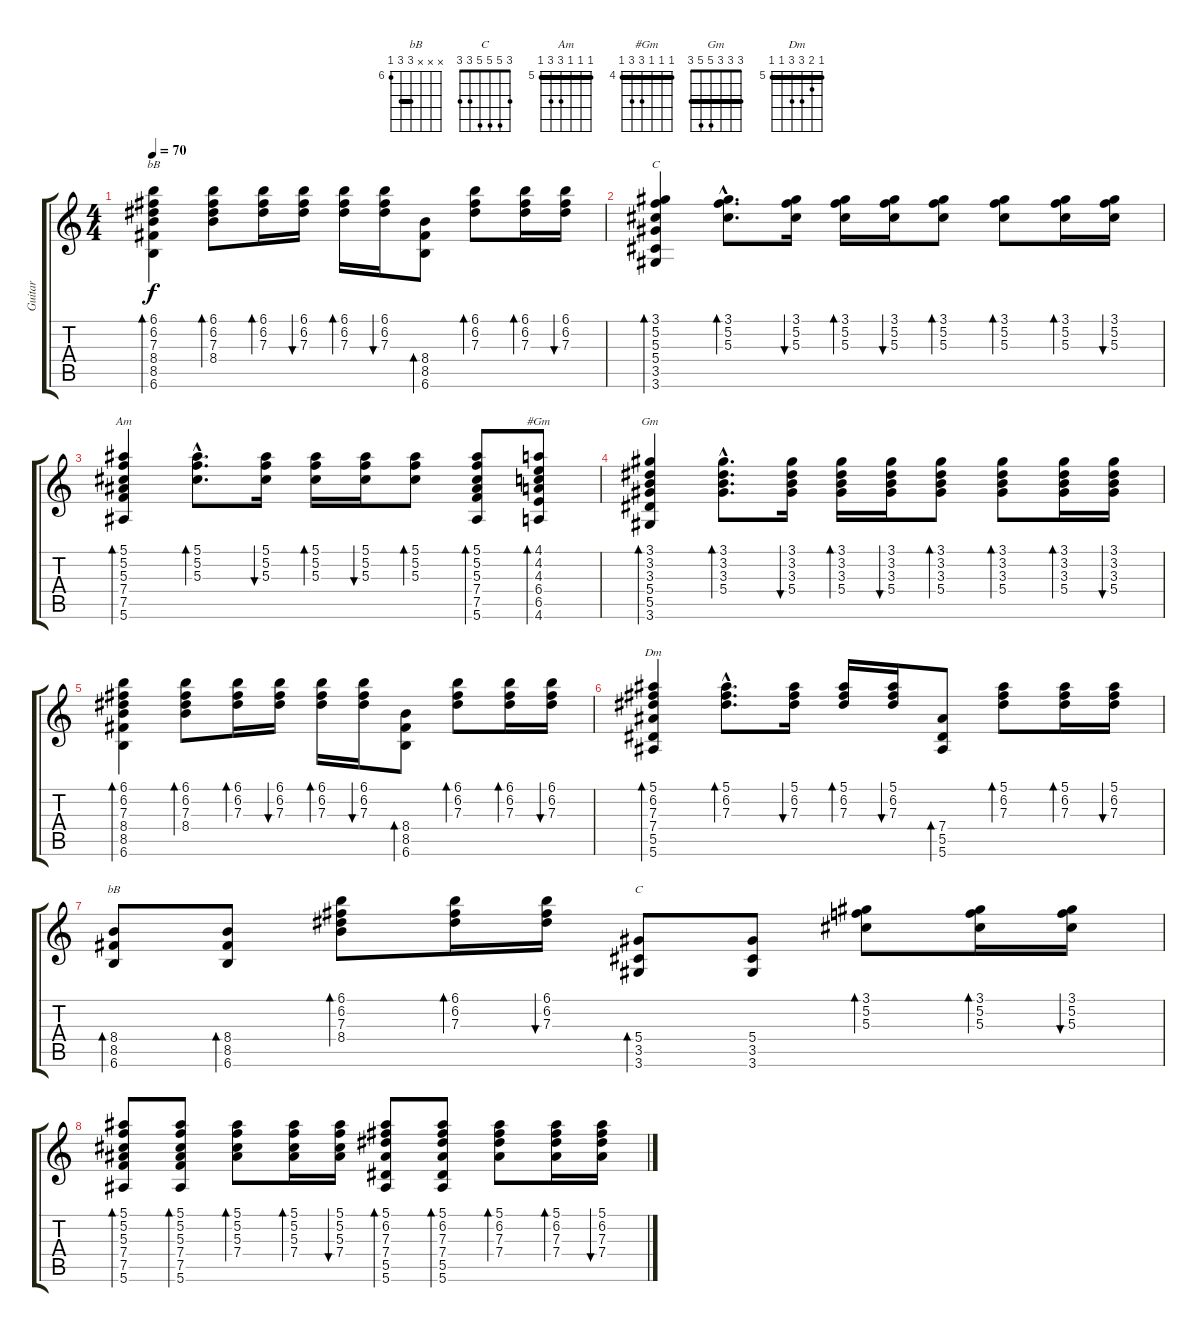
\track ("Guitar" "Guitar") {instrument acousticguitarsteel}
\staff {score tabs}
\tuning (F4 C4 Ab3 Eb3 Bb2 F2) {hide}
\chord ("bB" 6 6 7 8 8 6) {firstfret 6 barre 6}
\chord ("C" 3 5 5 5 3 3) {barre 3}
\chord ("Am" 5 5 5 7 7 5) {firstfret 5 barre 5}
\chord ("#Gm" 4 4 4 6 6 4) {firstfret 4 barre 4}
\chord ("Gm" 3 3 3 5 5 3) {barre 3}
\chord ("Dm" 5 6 7 7 5 5) {firstfret 5 barre 5}
\chord ("bB" x x x 8 8 6) {firstfret 6 barre 8}
\chord ("C" 3 5 5 5 3 3)
\ts (4 4)
\tempo 70
\clef g2
\ks c
(6.1 6.2 7.3 8.4 8.5 6.6).4{bd 30 ch "bB" dy f} (6.1 6.2 7.3 8.4).8{bd 30} (6.1 6.2 7.3).16{bd 30} (6.1 6.2 7.3).16{bu 30} (6.1 6.2 7.3).16{bd 30} (6.1 6.2 7.3).16{bu 30} (8.4 8.5 6.6).8{bd 30} (6.1 6.2 7.3).8{bd 30} (6.1 6.2 7.3).16{bd 30} (6.1 6.2 7.3).16{bu 30} |
(3.1 5.2 5.3 5.4 3.5 3.6).4{bd 30 ch "C"} (3.1{hac} 5.2{hac} 5.3{hac}).8{d bd 30} (3.1 5.2 5.3).16{bu 30} (3.1 5.2 5.3).16{bd 30} (3.1 5.2 5.3).16{bu 30} (3.1 5.2 5.3).8{bd 30} (3.1 5.2 5.3).8{bd 30} (3.1 5.2 5.3).16{bd 30} (3.1 5.2 5.3).16{bu 30} |
(5.1 5.2 5.3 7.4 7.5 5.6).4{bd 30 ch "Am"} (5.1{hac} 5.2{hac} 5.3{hac}).8{d bd 30} (5.1 5.2 5.3).16{bu 30} (5.1 5.2 5.3).16{bd 30} (5.1 5.2 5.3).16{bu 30} (5.1 5.2 5.3).8{bd 30} (5.1 5.2 5.3 7.4 7.5 5.6).8{bd 30} (4.1 4.2 4.3 6.4 6.5 4.6).8{bd 30 ch "#Gm"} |
(3.1 3.2 3.3 5.4 5.5 3.6).4{bd 30 ch "Gm"} (3.1{hac} 3.2{hac} 3.3{hac} 5.4{hac}).8{d bd 30} (3.1 3.2 3.3 5.4).16{bu 30} (3.1 3.2 3.3 5.4).16{bd 30} (3.1 3.2 3.3 5.4).16{bu 30} (3.1 3.2 3.3 5.4).8{bd 30} (3.1 3.2 3.3 5.4).8{bd 30} (3.1 3.2 3.3 5.4).16{bd 30} (3.1 3.2 3.3 5.4).16{bu 30} |
(6.1 6.2 7.3 8.4 8.5 6.6).4{bd 30} (6.1 6.2 7.3 8.4).8{bd 30} (6.1 6.2 7.3).16{bd 30} (6.1 6.2 7.3).16{bu 30} (6.1 6.2 7.3).16{bd 30} (6.1 6.2 7.3).16{bu 30} (8.4 8.5 6.6).8{bd 30} (6.1 6.2 7.3).8{bd 30} (6.1 6.2 7.3).16{bd 30} (6.1 6.2 7.3).16{bu 30} |
(5.1 6.2 7.3 7.4 5.5 5.6).4{bd 30 ch "Dm"} (5.1{hac} 6.2{hac} 7.3{hac}).8{d bd 30} (5.1 6.2 7.3).16{bu 30} (5.1 6.2 7.3).16{bd 30} (5.1 6.2 7.3).16{bu 30} (7.4 5.5 5.6).8{bd 30} (5.1 6.2 7.3).8{bd 30} (5.1 6.2 7.3).16{bd 30} (5.1 6.2 7.3).16{bu 30} |
(8.4 8.5 6.6).8{bd 30 ch "bB"} (8.4 8.5 6.6).8{bd 30} (6.1 6.2 7.3 8.4).8{bd 30} (6.1 6.2 7.3).16{bd 30} (6.1 6.2 7.3).16{bu 30} (5.4 3.5 3.6).8{bd 30 ch "C"} (5.4 3.5 3.6).8 (3.1 5.2 5.3).8{bd 30} (3.1 5.2 5.3).16{bd 30} (3.1 5.2 5.3).16{bu 30} |
(5.1 5.2 5.3 7.4 7.5 5.6).8{bd 30} (5.1 5.2 5.3 7.4 7.5 5.6).8{bd 30} (5.1 5.2 5.3 7.4).8{bd 30} (5.1 5.2 5.3 7.4).16{bd 30} (5.1 5.2 5.3 7.4).16{bu 30} (5.1 6.2 7.3 7.4 5.5 5.6).8{bd 30} (5.1 6.2 7.3 7.4 5.5 5.6).8{bd 30} (5.1 6.2 7.3 7.4).8{bd 30} (5.1 6.2 7.3 7.4).16{bd 30} (5.1 6.2 7.3 7.4).16{bu 30}
